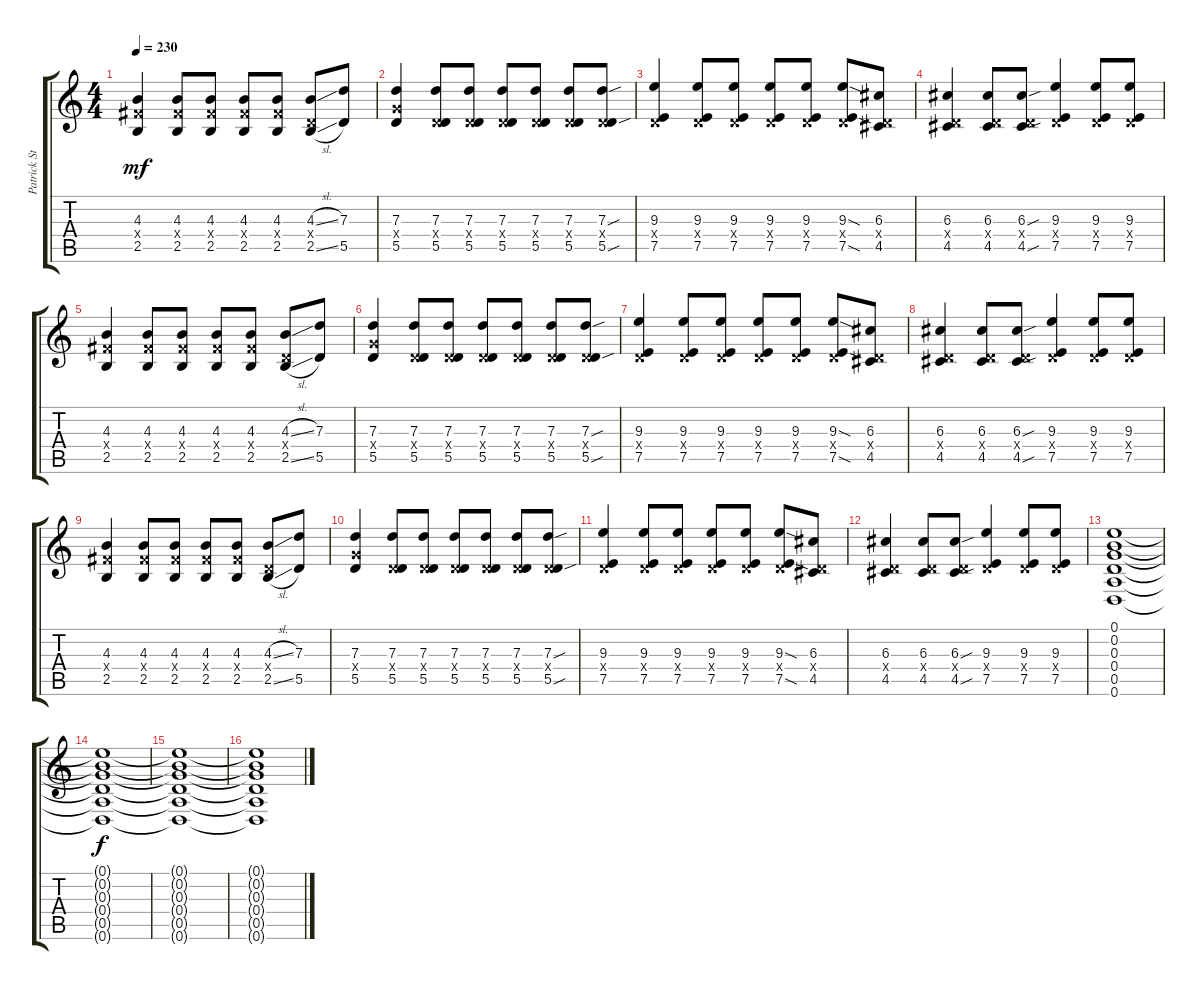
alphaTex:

\track ("Patrick Stumph" "Patrick St") {instrument distortionguitar}
\staff {score tabs}
\tuning (E4 B3 G3 D3 A2 D2) {hide}
\ts (4 4)
\tempo 230
\clef g2
\ks c
(4.3 4.4{x} 2.5).4{dy mf} (4.3 4.4{x} 2.5).8 (4.3 4.4{x} 2.5).8 (4.3 4.4{x} 2.5).8 (4.3 4.4{x} 2.5).8 (4.3{sl} 0.4{x} 2.5{sl}).8 (7.3 5.5).8 |
(7.3 5.4{x} 5.5).4 (7.3 0.4{x} 5.5).8 (7.3 0.4{x} 5.5).8 (7.3 0.4{x} 5.5).8 (7.3 0.4{x} 5.5).8 (7.3 0.4{x} 5.5).8 (7.3{sou} 0.4{x} 5.5{sou}).8 |
(9.3 0.4{x} 7.5).4 (9.3 0.4{x} 7.5).8 (9.3 0.4{x} 7.5).8 (9.3 0.4{x} 7.5).8 (9.3 0.4{x} 7.5).8 (9.3{sod} 0.4{x} 7.5{sod}).8 (6.3 0.4{x} 4.5).8 |
(6.3 0.4{x} 4.5).4 (6.3 0.4{x} 4.5).8 (6.3{sou} 0.4{x} 4.5{sou}).8 (9.3 0.4{x} 7.5).4 (9.3 0.4{x} 7.5).8 (9.3 0.4{x} 7.5).8 |
(4.3 4.4{x} 2.5).4 (4.3 4.4{x} 2.5).8 (4.3 4.4{x} 2.5).8 (4.3 4.4{x} 2.5).8 (4.3 4.4{x} 2.5).8 (4.3{sl} 0.4{x} 2.5{sl}).8 (7.3 5.5).8 |
(7.3 5.4{x} 5.5).4 (7.3 0.4{x} 5.5).8 (7.3 0.4{x} 5.5).8 (7.3 0.4{x} 5.5).8 (7.3 0.4{x} 5.5).8 (7.3 0.4{x} 5.5).8 (7.3{sou} 0.4{x} 5.5{sou}).8 |
(9.3 0.4{x} 7.5).4 (9.3 0.4{x} 7.5).8 (9.3 0.4{x} 7.5).8 (9.3 0.4{x} 7.5).8 (9.3 0.4{x} 7.5).8 (9.3{sod} 0.4{x} 7.5{sod}).8 (6.3 0.4{x} 4.5).8 |
(6.3 0.4{x} 4.5).4 (6.3 0.4{x} 4.5).8 (6.3{sou} 0.4{x} 4.5{sou}).8 (9.3 0.4{x} 7.5).4 (9.3 0.4{x} 7.5).8 (9.3 0.4{x} 7.5).8 |
(4.3 4.4{x} 2.5).4 (4.3 4.4{x} 2.5).8 (4.3 4.4{x} 2.5).8 (4.3 4.4{x} 2.5).8 (4.3 4.4{x} 2.5).8 (4.3{sl} 0.4{x} 2.5{sl}).8 (7.3 5.5).8 |
(7.3 5.4{x} 5.5).4 (7.3 0.4{x} 5.5).8 (7.3 0.4{x} 5.5).8 (7.3 0.4{x} 5.5).8 (7.3 0.4{x} 5.5).8 (7.3 0.4{x} 5.5).8 (7.3{sou} 0.4{x} 5.5{sou}).8 |
(9.3 0.4{x} 7.5).4 (9.3 0.4{x} 7.5).8 (9.3 0.4{x} 7.5).8 (9.3 0.4{x} 7.5).8 (9.3 0.4{x} 7.5).8 (9.3{sod} 0.4{x} 7.5{sod}).8 (6.3 0.4{x} 4.5).8 |
(6.3 0.4{x} 4.5).4 (6.3 0.4{x} 4.5).8 (6.3{sou} 0.4{x} 4.5{sou}).8 (9.3 0.4{x} 7.5).4 (9.3 0.4{x} 7.5).8 (9.3 0.4{x} 7.5).8 |
(0.1 0.2 0.3 0.4 0.5 0.6).1 |
(0.1{t} 0.2{t} 0.3{t} 0.4{t} 0.5{t} 0.6{t}).1{dy f} |
(0.1{t} 0.2{t} 0.3{t} 0.4{t} 0.5{t} 0.6{t}).1 |
(0.1{t} 0.2{t} 0.3{t} 0.4{t} 0.5{t} 0.6{t}).1
